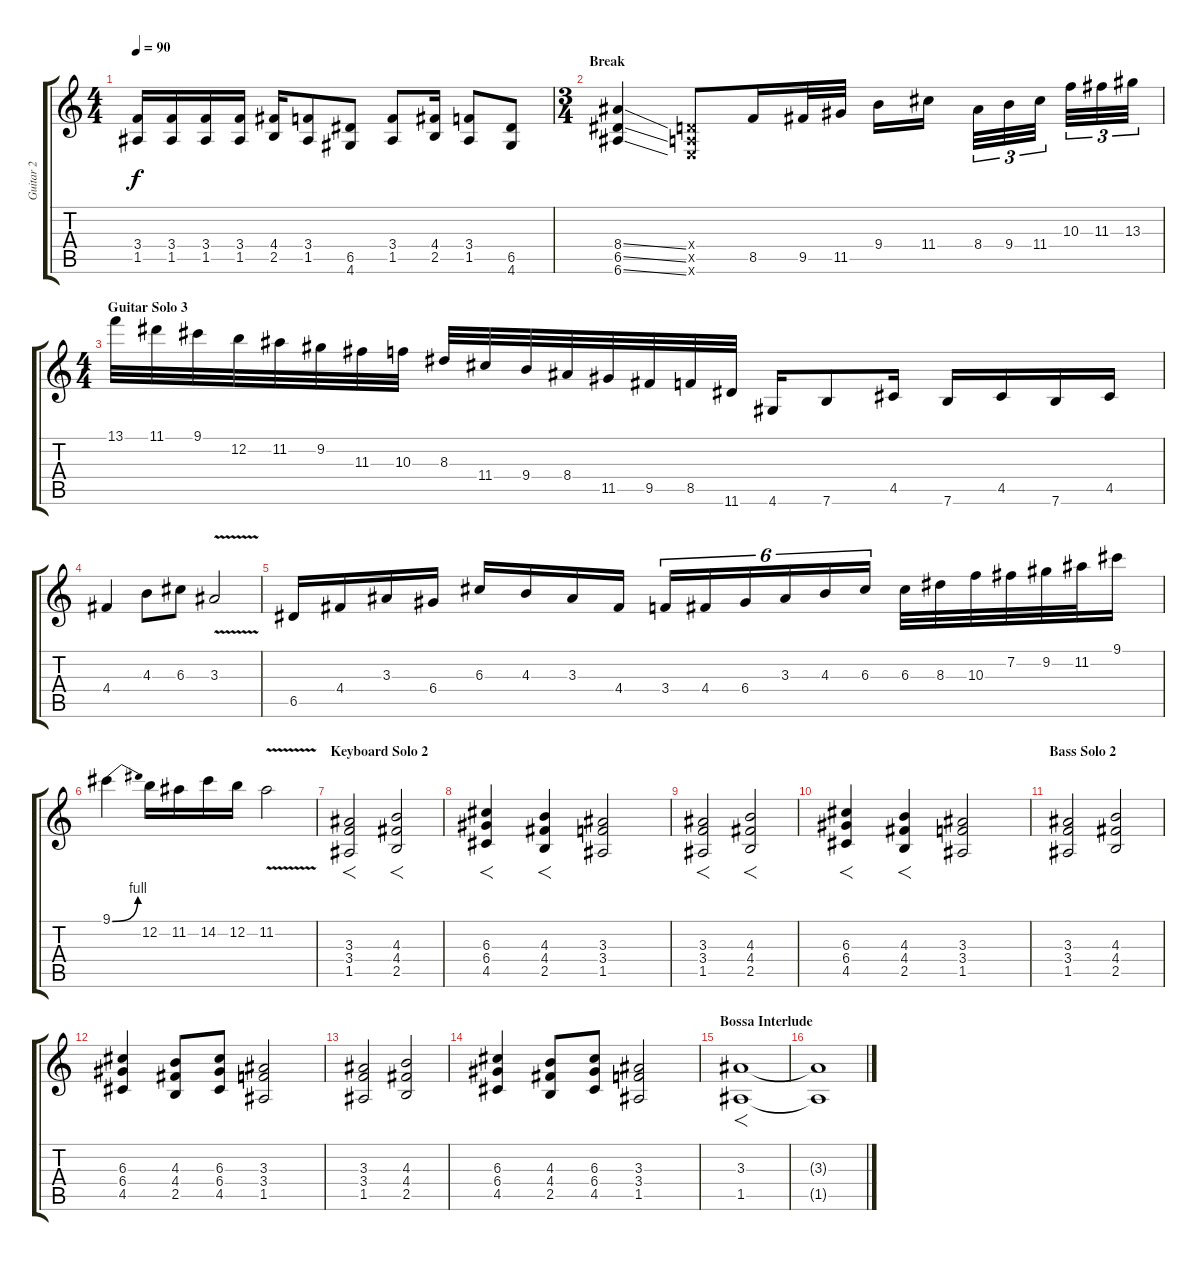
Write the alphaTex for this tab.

\track ("Guitar 2" "Guitar 2") {instrument distortionguitar}
\staff {score tabs}
\tuning (E4 B3 G3 D3 A2 E2) {hide}
\ts (4 4)
\tempo 90
\clef g2
\ks c
(3.4 1.5).16{dy f} (3.4 1.5).16 (3.4 1.5).16 (3.4 1.5).16 (4.4 2.5).16 (3.4 1.5).8 (6.5 4.6).8 (3.4 1.5).8 (4.4 2.5).16 (3.4 1.5).8 (6.5 4.6).8 |
\ts (3 4)
\section ("" "Break")
(8.4{ss} 6.5{ss} 6.6{ss}).4 (0.4{x} 0.5{x} 0.6{x}).8 8.5.16 9.5.32 11.5.32 9.4.16 11.4.16 8.4.32{tu (3 2)} 9.4.32{tu (3 2)} 11.4.32{tu (3 2)} 10.3.32{tu (3 2)} 11.3.32{tu (3 2)} 13.3.32{tu (3 2)} |
\ts (4 4)
\section ("" "Guitar Solo 3")
13.1.32 11.1.32 9.1.32 12.2.32 11.2.32 9.2.32 11.3.32 10.3.32 8.3.32 11.4.32 9.4.32 8.4.32 11.5.32 9.5.32 8.5.32 11.6.32 4.6.16 7.6.8 4.5.16 7.6.16 4.5.16 7.6.16 4.5.16 |
4.4.4 4.3.8 6.3.8 3.3{v}.2 |
6.5.16 4.4.16 3.3.16 6.4.16 6.3.16 4.3.16 3.3.16 4.4.16 3.4.16{tu (6 4)} 4.4.16{tu (6 4)} 6.4.16{tu (6 4)} 3.3.16{tu (6 4)} 4.3.16{tu (6 4)} 6.3.16{tu (6 4)} 6.3.32 8.3.32 10.3.32 7.2.32 9.2.32 11.2.32 9.1.16 |
9.1{be (bend 0 0 60 4)}.4 12.2.16 11.2.16 14.2.16 12.2.16 11.2{v}.2 |
\section ("" "Keyboard Solo 2")
(3.3 3.4 1.5).2{f volume 12} (4.3 4.4 2.5).2{f} |
(6.3 6.4 4.5).4{f} (4.3 4.4 2.5).4{f} (3.3 3.4 1.5).2 |
(3.3 3.4 1.5).2{f} (4.3 4.4 2.5).2{f} |
(6.3 6.4 4.5).4{f} (4.3 4.4 2.5).4{f} (3.3 3.4 1.5).2 |
\section ("" "Bass Solo 2")
(3.3 3.4 1.5).2 (4.3 4.4 2.5).2 |
(6.3 6.4 4.5).4 (4.3 4.4 2.5).8 (6.3 6.4 4.5).8 (3.3 3.4 1.5).2 |
(3.3 3.4 1.5).2 (4.3 4.4 2.5).2 |
(6.3 6.4 4.5).4 (4.3 4.4 2.5).8 (6.3 6.4 4.5).8 (3.3 3.4 1.5).2 |
\section ("" "Bossa Interlude")
(3.3 1.5).1{f} |
(3.3{t} 1.5{t}).1{volume 0}
